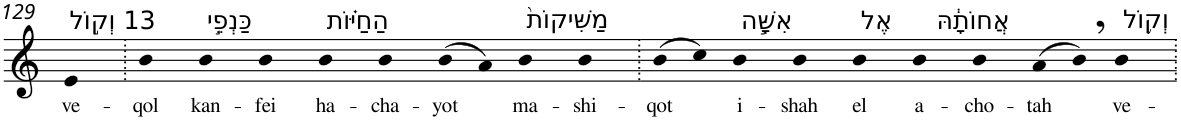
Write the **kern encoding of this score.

**kern	**text
*part1	*part1
*staff1	*staff1
*I"Piano	*
*I'Pno	*
!!LO:PB:g=z
*clefG2	*
*k[]	*
=129	=129
!LO:TX:a:t=13 וְק֣וֹל	!
!	!LO:LY:b
4e	ve-
=130.	=130.
!	!LO:LY:b
4b	-qol
!LO:TX:a:t=כַּנְפֵ֣י	!
!	!LO:LY:b
4b	kan-
!	!LO:LY:b
4b	-fei
!LO:TX:a:t=הַחַיּ֗וֹת	!
!	!LO:LY:b
4b	ha-
!	!LO:LY:b
4b	-cha-
!	!LO:LY:b
(>8b	-yot
8a)	.
!LO:TX:a:t=מַשִּׁיקוֹת֙	!
!	!LO:LY:b
4b	ma-
!	!LO:LY:b
4b	-shi-
=131.	=131.
!	!LO:LY:b
(>8b	-qot
8cc)	.
!LO:TX:a:t=אִשָּׁ֣ה	!
!	!LO:LY:b
4b	i-
!	!LO:LY:b
4b	-shah
!LO:TX:a:t=אֶל	!
!	!LO:LY:b
4b	el
!LO:TX:a:t=אֲחוֹתָ֔הּ	!
!	!LO:LY:b
4b	a-
!	!LO:LY:b
4b	-cho-
!	!LO:LY:b
(>8a	-tah
8b,)	.
!LO:TX:a:t=וְק֥וֹל	!
!	!LO:LY:b
4b	ve-
=.	=.
*-	*-
